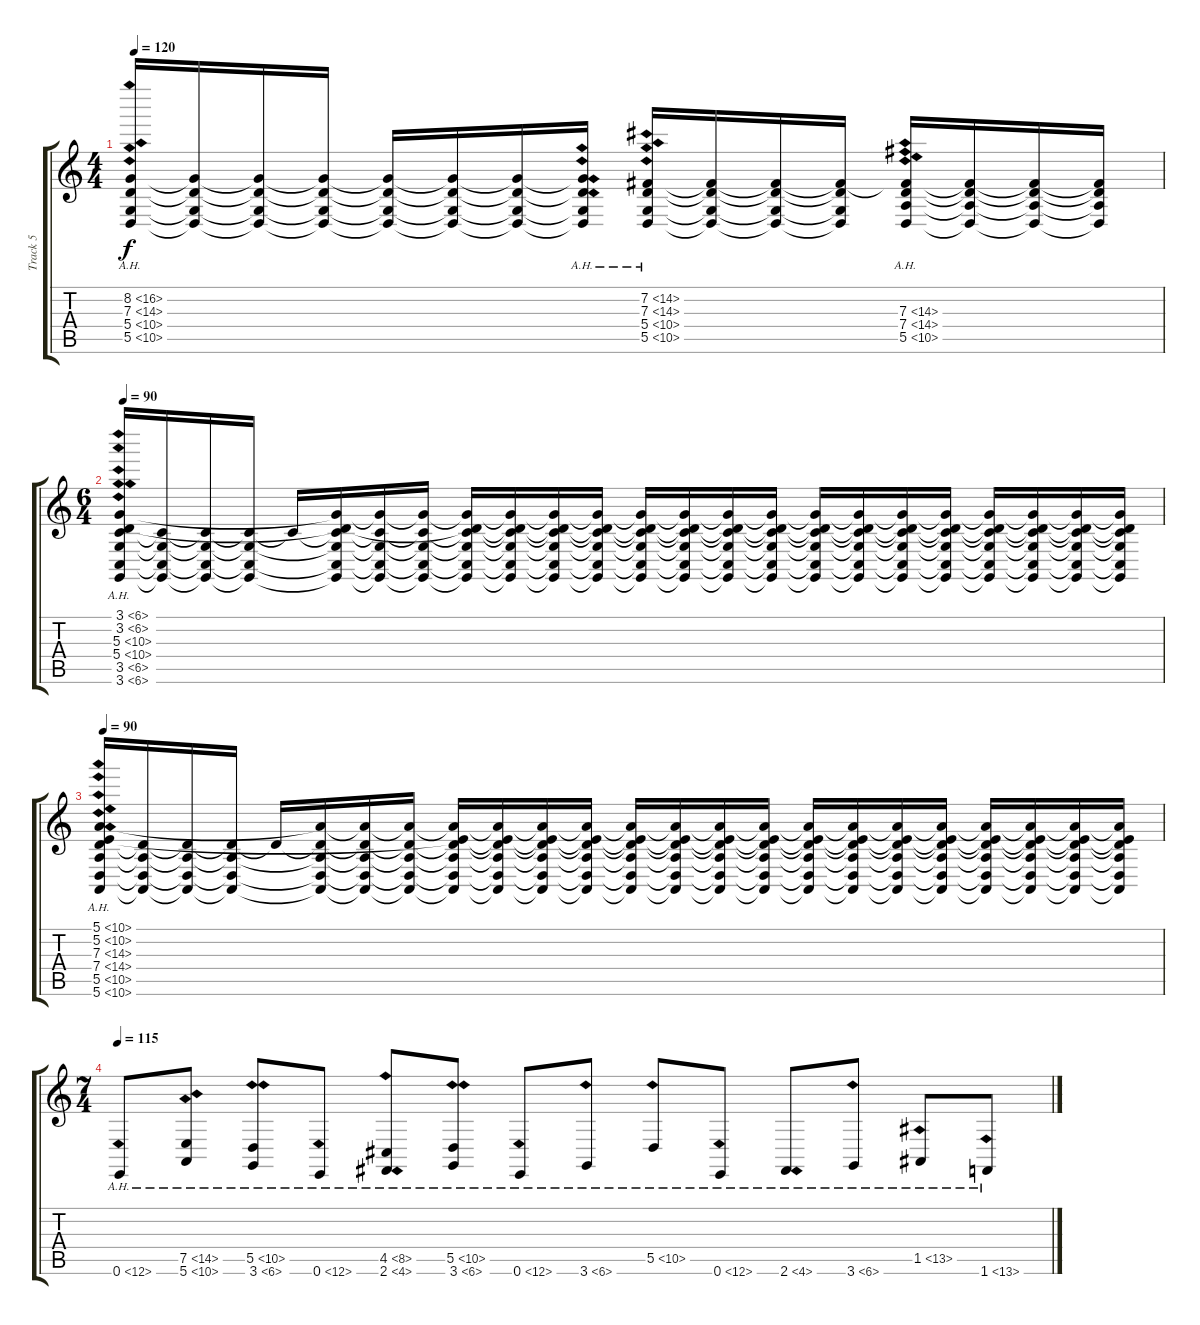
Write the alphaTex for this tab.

\track ("Track 5" "Track 5") {instrument stringensemble1}
\staff {score tabs}
\tuning (E4 B3 G3 D3 A2 E2) {hide}
\ts (4 4)
\tempo 120
\clef g2
\ks c
(8.2{ah 8} 7.3{ah 7} 5.4{ah 5} 5.5{ah 5}).16{dy f} (8.2{t} 7.3{t} 5.4{t} 5.5{t}).16 (8.2{t} 7.3{t} 5.4{t} 5.5{t}).16 (8.2{t} 7.3{t} 5.4{t} 5.5{t}).16 (8.2{t} 7.3{t} 5.4{t} 5.5{t}).16 (8.2{t} 7.3{t} 5.4{t} 5.5{t}).16 (8.2{t} 7.3{t} 5.4{t} 5.5{t}).16 (8.2{ah 12 t} 7.3{ah 12 t} 5.4{ah 12 t} 5.5{ah 12 t}).16 (7.2{ah 7} 7.3{ah 7} 5.4{ah 5} 5.5{ah 5}).16 (7.2{t} 7.3{t} 5.4{t} 5.5{t}).16 (7.2{t} 7.3{t} 5.4{t} 5.5{t}).16 (7.2{t} 7.3{t} 5.4{t} 5.5{t}).16 (7.2{ah 12 t} 7.3{ah 7} 7.4{ah 7} 5.5{ah 5}).16 (7.2{t} 7.3{t} 7.4{t} 5.5{t}).16 (7.2{t} 7.3{t} 7.4{t} 5.5{t}).16 (7.2{t} 7.3{t} 7.4{t} 5.5{t}).16 |
\ts (6 4)
\tempo 90
(3.1{ah 3} 3.2{ah 3} 5.3{ah 5} 5.4{ah 5} 3.5{ah 3} 3.6{ah 3}).16 (5.3{t} 5.4{t} 3.5{t} 3.6{t}).16 (5.3{t} 5.4{t} 3.5{t} 3.6{t}).16 (5.3{t} 5.4{t} 3.5{t} 3.6{t}).16 5.3{t}.16 (3.1{t} 3.2{t} 5.3{t} 5.4{t} 3.5{t} 3.6{t}).16 (3.1{t} 5.3{t} 5.4{t} 3.5{t} 3.6{t}).16 (3.1{t} 5.3{t} 5.4{t} 3.5{t} 3.6{t}).16 (3.1{t} 3.2{t} 5.3{t} 5.4{t} 3.5{t} 3.6{t}).16 (3.1{t} 3.2{t} 5.3{t} 5.4{t} 3.5{t} 3.6{t}).16 (3.1{t} 3.2{t} 5.3{t} 5.4{t} 3.5{t} 3.6{t}).16 (3.1{t} 3.2{t} 5.3{t} 5.4{t} 3.5{t} 3.6{t}).16 (3.1{t} 3.2{t} 5.3{t} 5.4{t} 3.5{t} 3.6{t}).16 (3.1{t} 3.2{t} 5.3{t} 5.4{t} 3.5{t} 3.6{t}).16 (3.1{t} 3.2{t} 5.3{t} 5.4{t} 3.5{t} 3.6{t}).16 (3.1{t} 3.2{t} 5.3{t} 5.4{t} 3.5{t} 3.6{t}).16 (3.1{t} 3.2{t} 5.3{t} 5.4{t} 3.5{t} 3.6{t}).16 (3.1{t} 3.2{t} 5.3{t} 5.4{t} 3.5{t} 3.6{t}).16 (3.1{t} 3.2{t} 5.3{t} 5.4{t} 3.5{t} 3.6{t}).16 (3.1{t} 3.2{t} 5.3{t} 5.4{t} 3.5{t} 3.6{t}).16 (3.1{t} 3.2{t} 5.3{t} 5.4{t} 3.5{t} 3.6{t}).16 (3.1{t} 3.2{t} 5.3{t} 5.4{t} 3.5{t} 3.6{t}).16 (3.1{t} 3.2{t} 5.3{t} 5.4{t} 3.5{t} 3.6{t}).16 (3.1{t} 3.2{t} 5.3{t} 5.4{t} 3.5{t} 3.6{t}).16 |
\tempo 90
(5.1{ah 5} 5.2{ah 5} 7.3{ah 7} 7.4{ah 7} 5.5{ah 5} 5.6{ah 5}).16 (7.3{t} 7.4{t} 5.5{t} 5.6{t}).16 (7.3{t} 7.4{t} 5.5{t} 5.6{t}).16 (7.3{t} 7.4{t} 5.5{t} 5.6{t}).16 7.3{t}.16 (5.1{t} 7.3{t} 7.4{t} 5.5{t} 5.6{t}).16 (5.1{t} 7.3{t} 7.4{t} 5.5{t} 5.6{t}).16 (5.1{t} 7.3{t} 7.4{t} 5.5{t} 5.6{t}).16 (5.1{t} 5.2{t} 7.3{t} 7.4{t} 5.5{t} 5.6{t}).16 (5.1{t} 5.2{t} 7.3{t} 7.4{t} 5.5{t} 5.6{t}).16 (5.1{t} 5.2{t} 7.3{t} 7.4{t} 5.5{t} 5.6{t}).16 (5.1{t} 5.2{t} 7.3{t} 7.4{t} 5.5{t} 5.6{t}).16 (5.1{t} 5.2{t} 7.3{t} 7.4{t} 5.5{t} 5.6{t}).16 (5.1{t} 5.2{t} 7.3{t} 7.4{t} 5.5{t} 5.6{t}).16 (5.1{t} 5.2{t} 7.3{t} 7.4{t} 5.5{t} 5.6{t}).16 (5.1{t} 5.2{t} 7.3{t} 7.4{t} 5.5{t} 5.6{t}).16 (5.1{t} 5.2{t} 7.3{t} 7.4{t} 5.5{t} 5.6{t}).16 (5.1{t} 5.2{t} 7.3{t} 7.4{t} 5.5{t} 5.6{t}).16 (5.1{t} 5.2{t} 7.3{t} 7.4{t} 5.5{t} 5.6{t}).16 (5.1{t} 5.2{t} 7.3{t} 7.4{t} 5.5{t} 5.6{t}).16 (5.1{t} 5.2{t} 7.3{t} 7.4{t} 5.5{t} 5.6{t}).16 (5.1{t} 5.2{t} 7.3{t} 7.4{t} 5.5{t} 5.6{t}).16 (5.1{t} 5.2{t} 7.3{t} 7.4{t} 5.5{t} 5.6{t}).16 (5.1{t} 5.2{t} 7.3{t} 7.4{t} 5.5{t} 5.6{t}).16 |
\ts (7 4)
\tempo 115
0.6{ah 12}.8{instrument lead2sawtooth} (7.5{ah 7} 5.6{ah 5}).8 (5.5{ah 5} 3.6{ah 3}).8 0.6{ah 12}.8 (4.5{ah 4} 2.6{ah 2}).8 (5.5{ah 5} 3.6{ah 3}).8 0.6{ah 12}.8 3.6{ah 3}.8 5.5{ah 5}.8 0.6{ah 12}.8 2.6{ah 2}.8 3.6{ah 3}.8 1.5{ah 12}.8 1.6{ah 12}.8
